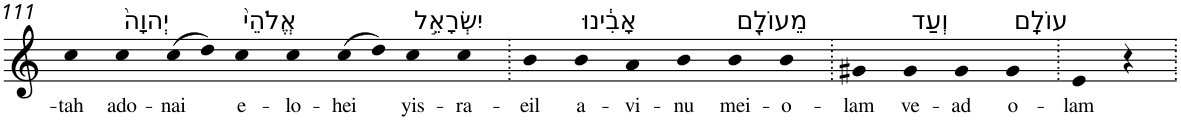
**kern	**text
*part1	*part1
*staff1	*staff1
*I"Piano	*
*I'Pno	*
!!LO:PB:g=z
*clefG2	*
*k[]	*
=111	=111
!	!LO:LY:b
4cc	-tah
!LO:TX:a:t=יְהוָה֙	!
!	!LO:LY:b
4cc	ado-
!	!LO:LY:b
(>8cc	-nai
8dd)	.
!LO:TX:a:t=אֱלֹהֵי֙	!
!	!LO:LY:b
4cc	e-
!	!LO:LY:b
4cc	-lo-
!	!LO:LY:b
(>8cc	-hei
8dd)	.
!LO:TX:a:t=יִשְׂרָאֵ֣ל	!
!	!LO:LY:b
4cc	yis-
!	!LO:LY:b
4cc	-ra-
=112.	=112.
!	!LO:LY:b
4b	-eil
!LO:TX:a:t=אָבִ֔ינוּ	!
!	!LO:LY:b
4b	a-
!	!LO:LY:b
4a	-vi-
!	!LO:LY:b
4b	-nu
!LO:TX:a:t=מֵעוֹלָ֖ם	!
!	!LO:LY:b
4b	mei-
!	!LO:LY:b
4b	-o-
=113.	=113.
!	!LO:LY:b
4g#X	-lam
!LO:TX:a:t=וְעַד	!
!	!LO:LY:b
4g#	ve-
!	!LO:LY:b
4g#	-ad
!LO:TX:a:t=עוֹלָֽם	!
!	!LO:LY:b
4g#	o-
=114.	=114.
!	!LO:LY:b
4e	-lam
4r	.
=.	=.
*-	*-
